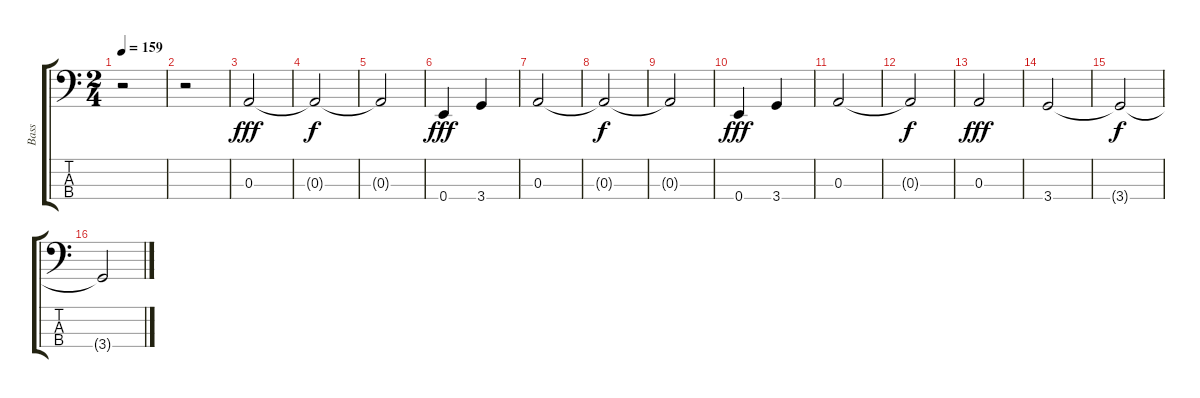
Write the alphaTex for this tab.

\track ("Bass" "Bass") {instrument acousticbass}
\staff {score tabs}
\tuning (G2 D2 A1 E1) {hide}
\ts (2 4)
\tempo 159
\clef f4
\ks c
r.2{dy fff} |
r.2 |
0.3.2 |
0.3{t}.2{dy f} |
0.3{t}.2 |
0.4.4{dy fff} 3.4.4 |
0.3.2 |
0.3{t}.2{dy f} |
0.3{t}.2 |
0.4.4{dy fff} 3.4.4 |
0.3.2 |
0.3{t}.2{dy f} |
0.3.2{dy fff} |
3.4.2 |
3.4{t}.2{dy f} |
3.4{t}.2
